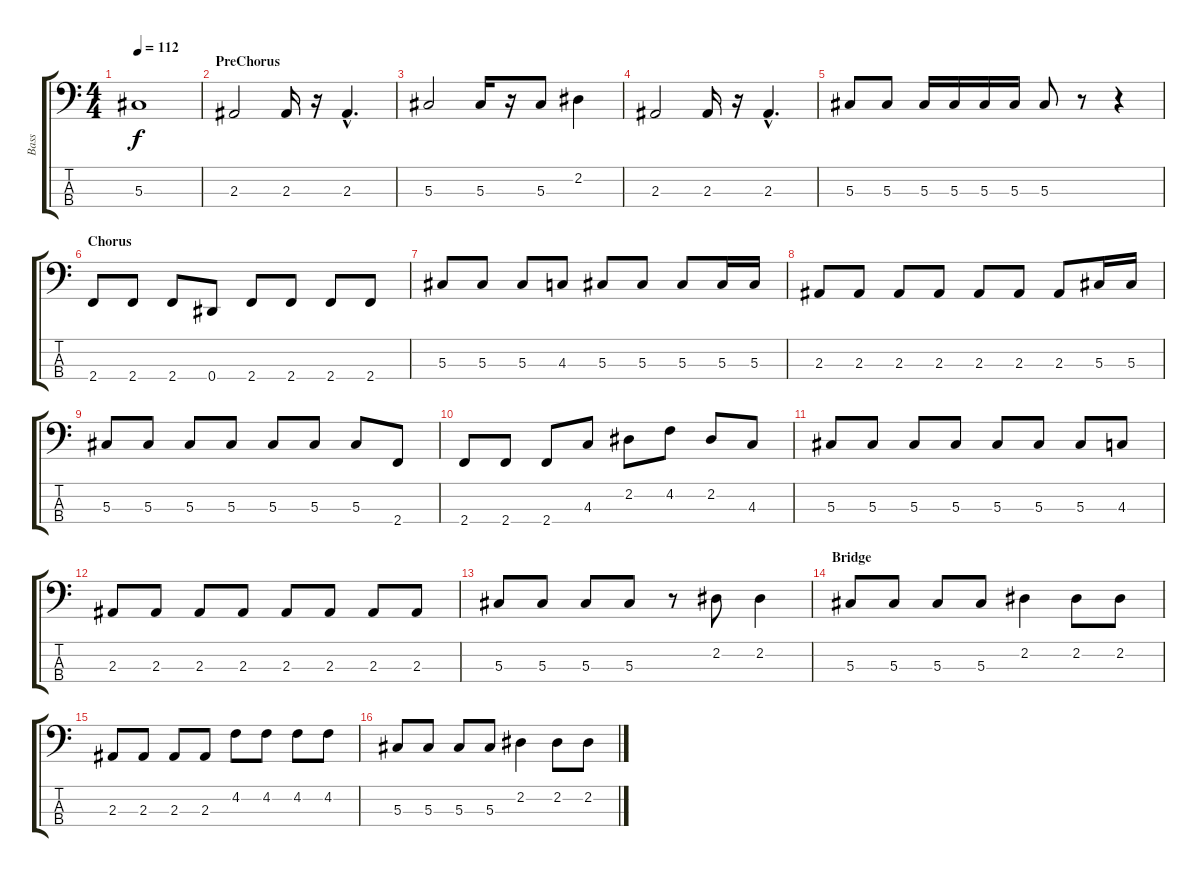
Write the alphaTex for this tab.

\track ("Bass" "Bass") {instrument electricbassfinger}
\staff {score tabs}
\tuning (Gb2 Db2 Ab1 Eb1) {hide}
\ts (4 4)
\tempo 112
\clef f4
\ks c
5.3.1{dy f} |
\section ("" "PreChorus")
2.3.2 2.3.16 r.16 2.3{hac}.4{d} |
5.3.2 5.3.16 r.16 5.3.8 2.2.4 |
2.3.2 2.3.16 r.16 2.3{hac}.4{d} |
5.3.8 5.3.8 5.3.16 5.3.16 5.3.16 5.3.16 5.3.8 r.8 r.4 |
\section ("" "Chorus")
2.4.8 2.4.8 2.4.8 0.4.8 2.4.8 2.4.8 2.4.8 2.4.8 |
5.3.8 5.3.8 5.3.8 4.3.8 5.3.8 5.3.8 5.3.8 5.3.16 5.3.16 |
2.3.8 2.3.8 2.3.8 2.3.8 2.3.8 2.3.8 2.3.8 5.3.16 5.3.16 |
5.3.8 5.3.8 5.3.8 5.3.8 5.3.8 5.3.8 5.3.8 2.4.8 |
2.4.8 2.4.8 2.4.8 4.3.8 2.2.8 4.2.8 2.2.8 4.3.8 |
5.3.8 5.3.8 5.3.8 5.3.8 5.3.8 5.3.8 5.3.8 4.3.8 |
2.3.8 2.3.8 2.3.8 2.3.8 2.3.8 2.3.8 2.3.8 2.3.8 |
5.3.8 5.3.8 5.3.8 5.3.8 r.8 2.2.8 2.2.4 |
\section ("" "Bridge")
5.3.8 5.3.8 5.3.8 5.3.8 2.2.4 2.2.8 2.2.8 |
2.3.8 2.3.8 2.3.8 2.3.8 4.2.8 4.2.8 4.2.8 4.2.8 |
5.3.8 5.3.8 5.3.8 5.3.8 2.2.4 2.2.8 2.2.8
